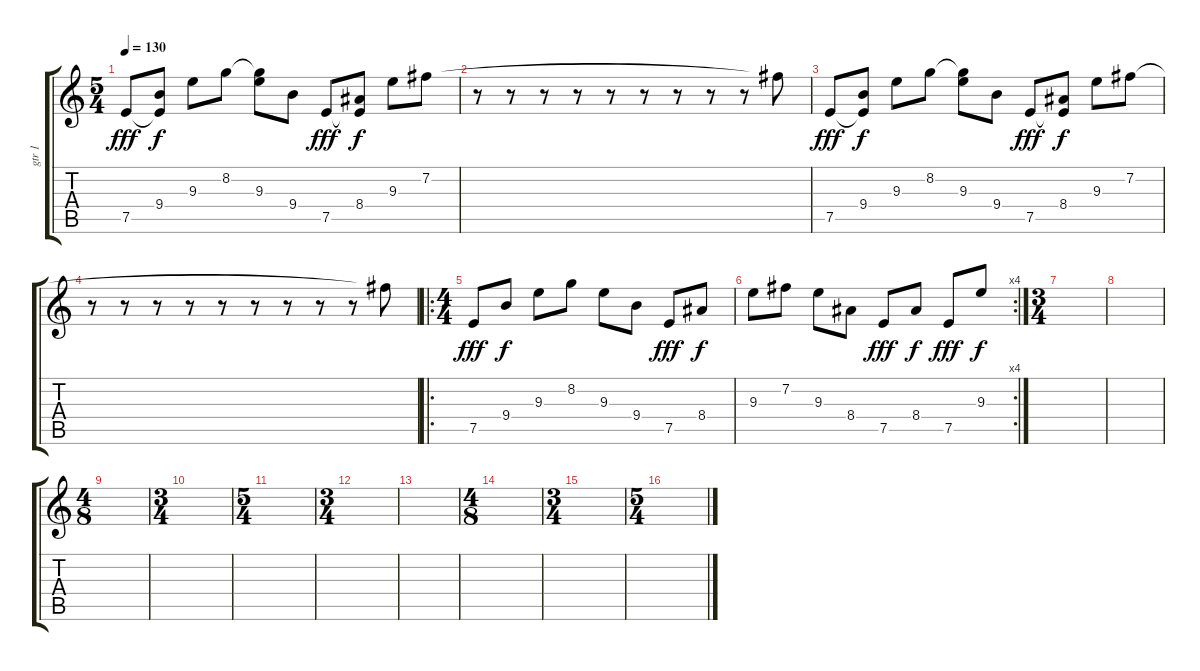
\track ("gtr 1" "gtr 1") {instrument electricguitarmuted}
\staff {score tabs}
\tuning (E4 B3 G3 D3 A2 E2) {hide}
\ts (5 4)
\tempo 130
\clef g2
\ks c
7.5.8{dy fff instrument electricguitarmuted} (9.4 7.5{t}).8{dy f} 9.3.8 8.2.8 (8.2{t} 9.3).8 9.4.8 7.5.8{dy fff} (8.4 7.5{t}).8{dy f} 9.3.8 7.2.8 |
r.8 r.8 r.8 r.8 r.8 r.8 r.8 r.8 r.8 7.2{t}.8 |
7.5.8{dy fff} (9.4 7.5{t}).8{dy f} 9.3.8 8.2.8 (8.2{t} 9.3).8 9.4.8 7.5.8{dy fff} (8.4 7.5{t}).8{dy f} 9.3.8 7.2.8 |
r.8 r.8 r.8 r.8 r.8 r.8 r.8 r.8 r.8 7.2{t}.8 |
\ro
\ts (4 4)
7.5.8{dy fff} 9.4.8{dy f} 9.3.8 8.2.8 9.3.8 9.4.8 7.5.8{dy fff} 8.4.8{dy f} |
\rc 4
9.3.8 7.2.8 9.3.8 8.4.8 7.5.8{dy fff} 8.4.8{dy f} 7.5.8{dy fff} 9.3.8{dy f} |
\ts (3 4)
|
|
\ts (4 8)
|
\ts (3 4)
|
\ts (5 4)
|
\ts (3 4)
|
|
\ts (4 8)
|
\ts (3 4)
|
\ts (5 4)
